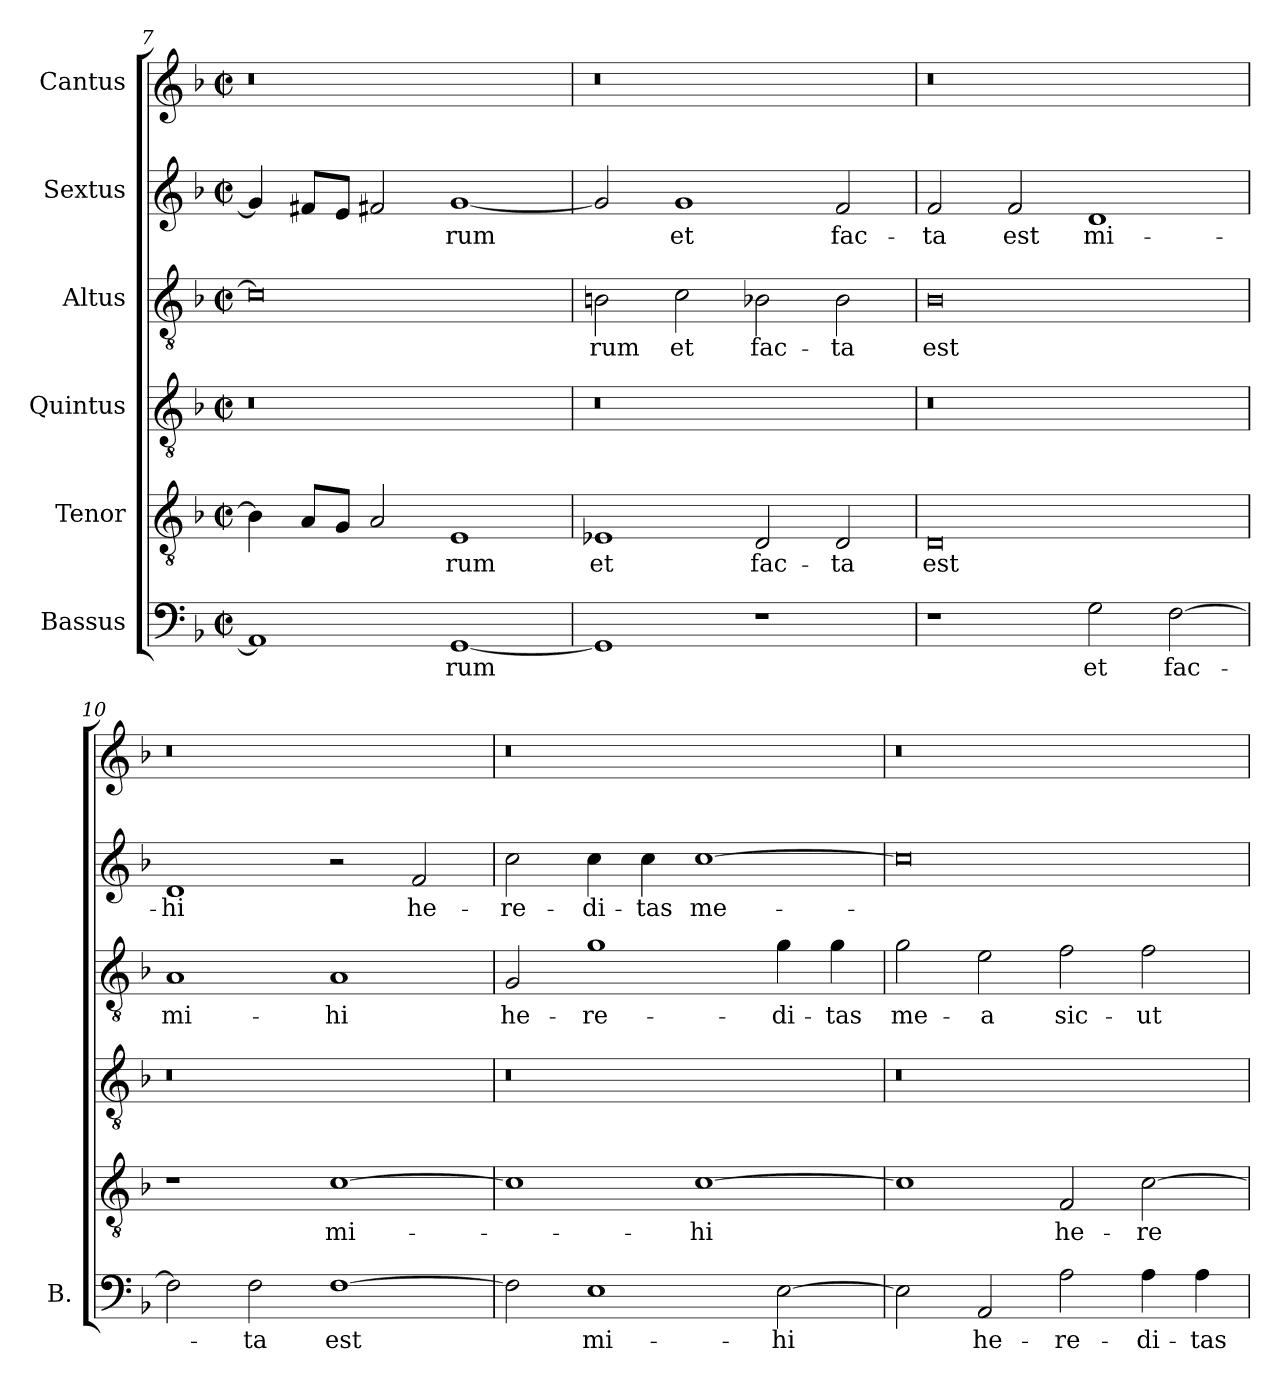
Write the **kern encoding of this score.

**kern	**text	**kern	**text	**kern	**kern	**text	**kern	**text	**kern
*part6	*part6	*part5	*part5	*part4	*part3	*part3	*part2	*part2	*part1
*staff6	*staff6	*staff5	*staff5	*staff4	*staff3	*staff3	*staff2	*staff2	*staff1
*I"Bassus	*	*I"Tenor	*	*I"Quintus	*I"Altus	*	*I"Sextus	*	*I"Cantus
*I'B.	*	*	*	*	*	*	*	*	*
*clefF4	*	*clefGv2	*	*clefGv2	*clefGv2	*	*clefG2	*	*clefG2
*k[b-]	*	*k[b-]	*	*k[b-]	*k[b-]	*	*k[b-]	*	*k[b-]
*F:	*	*F:	*	*F:	*F:	*	*F:	*	*F:
*M2/2	*	*M2/2	*	*M2/2	*M2/2	*	*M2/2	*	*M2/2
*met(c|)	*	*met(c|)	*	*met(c|)	*met(c|)	*	*met(c|)	*	*met(c|)
=7	=7	=7	=7	=7	=7	=7	=7	=7	=7
!	!	!	!	!LO:N:vis=0	!	!	!	!	!LO:N:vis=0
1AA/]	.	4B\]	.	1r	0c\]	.	4g/]	.	1r
.	.	8A/L	.	.	.	.	8f#X/L	.	.
.	.	8G/J	.	.	.	.	8e/J	.	.
.	.	2A/	.	.	.	.	2f#X/	.	.
[1GG/	-rum	1E/	-rum	1ryy	.	.	[1g/	-rum	1ryy
=8	=8	=8	=8	=8	=8	=8	=8	=8	=8
!	!	!	!	!LO:N:vis=0	!	!	!	!	!LO:N:vis=0
1GG/]	.	1E-X/	et	1r	2Bn\	-rum	2g/]	.	1r
.	.	.	.	.	2c\	et	1g/	et	.
1r	.	2D/	fac-	1ryy	2B-X\	fac-	.	.	1ryy
.	.	2D/	-ta	.	2B-\	-ta	2f/	fac-	.
=9	=9	=9	=9	=9	=9	=9	=9	=9	=9
!	!	!	!	!LO:N:vis=0	!	!	!	!	!LO:N:vis=0
1r	.	0D/	est	1r	0B-\	est	2f/	-ta	1r
.	.	.	.	.	.	.	2f/	est	.
2G\	et	.	.	1ryy	.	.	1d/	mi-	1ryy
[2F\	fac-	.	.	.	.	.	.	.	.
=10	=10	=10	=10	=10	=10	=10	=10	=10	=10
!	!	!	!	!LO:N:vis=0	!	!	!	!	!LO:N:vis=0
2F\]	.	1r	.	1r	1A/	mi-	1d/	-hi	1r
2F\	-ta	.	.	.	.	.	.	.	.
[1F\	est	[1c\	mi-	1ryy	1A/	-hi	2r	.	1ryy
.	.	.	.	.	.	.	2f/	he-	.
=11	=11	=11	=11	=11	=11	=11	=11	=11	=11
!	!	!	!	!LO:N:vis=0	!	!	!	!	!LO:N:vis=0
2F\]	.	1c\]	.	1r	2G/	he-	2cc\	-re-	1r
1E\	mi-	.	.	.	1g\	-re-	4cc\	-di-	.
.	.	.	.	.	.	.	4cc\	-tas	.
.	.	[1c\	-hi	1ryy	.	.	[1cc\	me-	1ryy
[2E\	-hi	.	.	.	4g\	-di-	.	.	.
.	.	.	.	.	4g\	-tas	.	.	.
=12	=12	=12	=12	=12	=12	=12	=12	=12	=12
!	!	!	!	!LO:N:vis=0	!	!	!	!	!LO:N:vis=0
2E\]	.	1c\]	.	1r	2g\	me-	0cc\]	.	1r
2AA/	he-	.	.	.	2e\	-a	.	.	.
2A\	-re-	2F/	he-	1ryy	2f\	sic-	.	.	1ryy
4A\	-di-	[2c\	-re-	.	2f\	-ut	.	.	.
4A\	-tas	.	.	.	.	.	.	.	.
=	=	=	=	=	=	=	=	=	=
*-	*-	*-	*-	*-	*-	*-	*-	*-	*-
